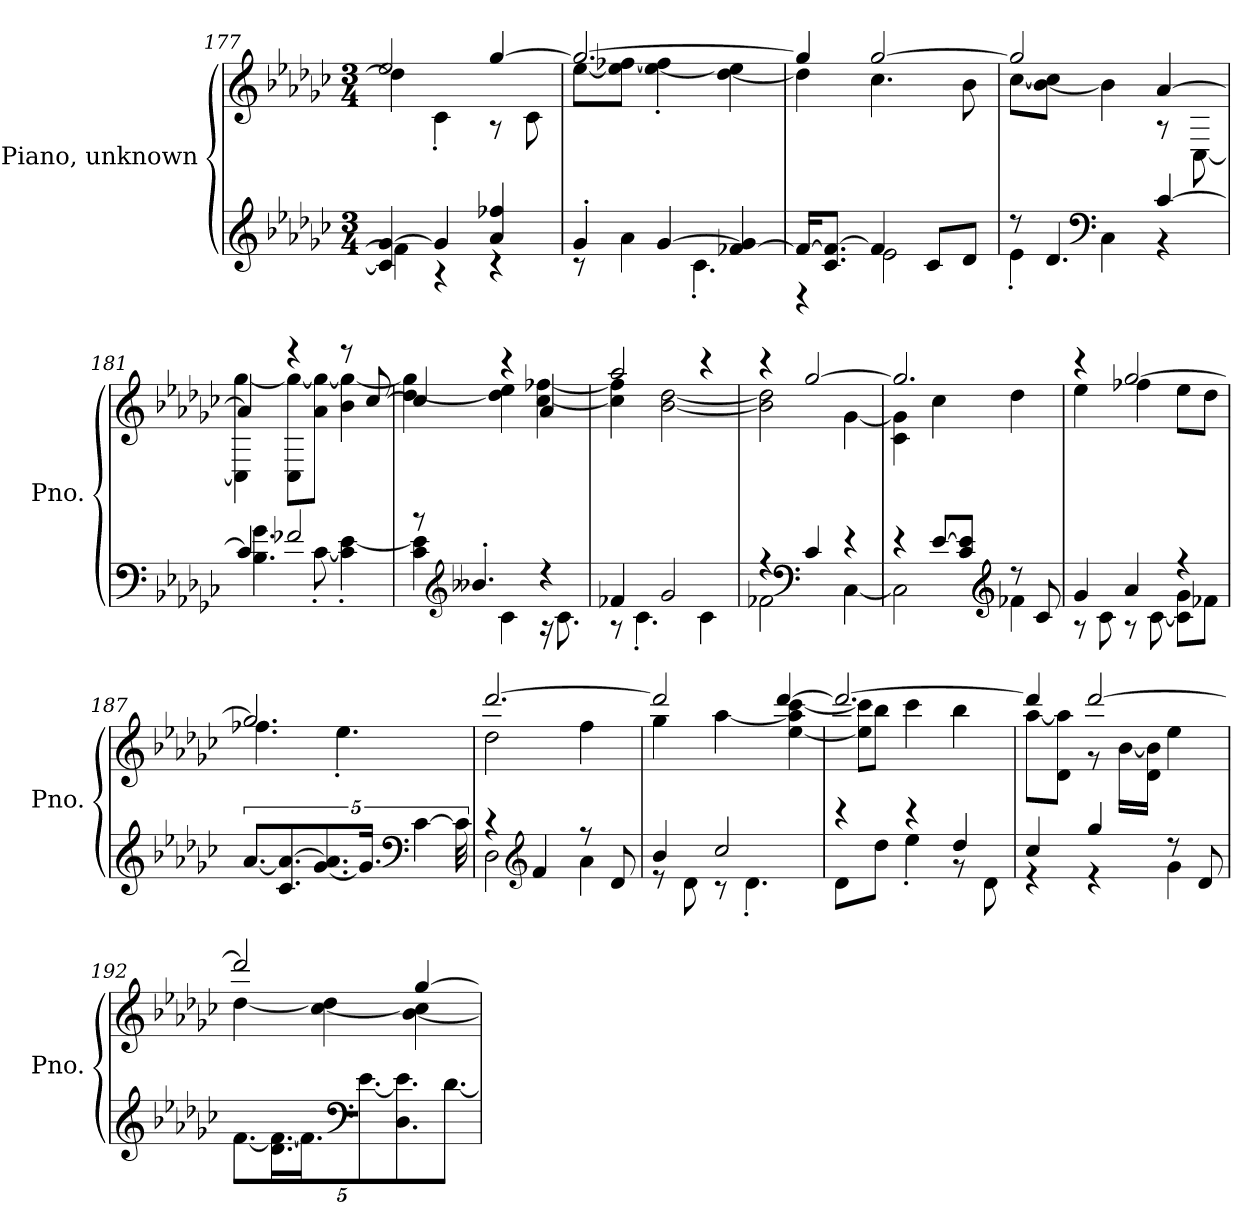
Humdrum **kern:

**kern	**kern
*part1	*part1
*staff2	*staff1
*I"Piano, unknown	*
*I'Pno.	*
*clefG2	*clefG2
*k[b-e-a-d-g-c-]	*k[b-e-a-d-g-c-]
*M3/4	*M3/4
=177	=177
*^	*^
4c-/] [4g-/	4f-\]	2ee-/	4dd-\]
4g-/]	4r	.	4c-'\
4a-/ 4ff-X/	4r	[4gg-/	8r
.	.	.	8c-\
=178	=178	=178	=178
4g-'/	8r	2.gg-/_	[8ee-\L
.	4a-\	.	8ee-\] [8ff-X\J
[4g-/	.	.	[4ee-\' 4ff-\]'
.	4.c-'\	.	.
[4f-X/ 4g-/]	.	.	[4dd-\ 4ee-\]
=179	=179	=179	=179
16f-/KL_	4r	4gg-/]	4dd-\]
8.c-/ 8.f-/_J	.	.	.
4f-/]	2e-\	[2gg-/	4.cc-\
8c-/L	.	.	.
8d-/J	.	.	8b-\
=180	=180	=180	=180
8r	4e-'\	2gg-/]	[8cc-\L
4.d-/	.	.	[8b-\ 8cc-\]J
*clefF4	*	*	*
.	4C-\	.	4b-\]
[4c-/	4r	[4a-/	8r
.	.	.	[8C-\
!!LO:LB:g=z	!!
=181	=181	=181	=181
4c-/]	4.B-\ 4.g-\	4a-/]	4C-\] [4gg-\
2f-X/	.	4r	8C-\ 8gg-\_L
.	[8c-'\	.	8a-\ 8gg-\_J
.	4c-\]' [4e-\'	8r	4b-\ 4gg-\_
.	.	[8cc-/	.
=182	=182	=182	=182
8r	4c-\ 4e-\]	4cc-/]	[4dd-\ 4gg-\]
*clefG2	*	*	*
4.b--X'/	.	.	.
.	4c-\	4r	4dd-\] 4ee-\
4r	16r	4a-/	[4cc-\ [4ff-X\
.	8.c-\	.	.
=183	=183	=183	=183
4f-X/	8r	2aa-/	4cc-\] 4ff-\]
.	4.c-'\	.	.
2g-/	.	.	[2b-\ [2dd-\
.	4c-\	4r	.
=184	=184	=184	=184
4r	2f-X\	4r	2b-\] 2dd-\]
*clefF4	*	*	*
4c-/	.	[2gg-/	.
4r	[4C-\	.	[4g-\
=185	=185	=185	=185
4r	2C-\]	2.gg-/]	4c-\ 4g-\]
[8e-/L	.	.	4cc-\
8c-/ 8e-/]J	.	.	.
*clefG2	*	*	*
8r	4f-X\	.	4dd-\
8c-/	.	.	.
!!LO:PB:g=z	!!
=186	=186	=186	=186
4g-/	8r	4r	4ee-\
.	8c-\	.	.
4a-/	8r	[2gg-/	4ff-X\
.	[8c-\	.	.
4r	8c-\] 8g-\L	.	8ee-\L
.	8f-X\J	.	8dd-\J
*v	*v	*	*
=187	=187	=187
[10.a-/L	2.gg-/]	4.ff-X\
10.c-/ 10.a-/_	.	.
[10.g-/ 10.a-/]	.	.
.	.	4.ee-'\
20.g-/Jk]	.	.
*clefF4	*	*
[5c-\	.	.
40c-\]	.	.
=188	=188	=188
*^	*	*
4r	2D-\	[2.ddd-/	2dd-\
*clefG2	*	*	*
4f/	.	.	.
8r	4a-\	.	4ff\
8d-/	.	.	.
=189	=189	=189	=189
4b-/	8r	2ddd-/]	4gg-\
.	8d-\	.	.
2cc-/	8r	.	[4aa-\
.	4.d-'\	.	.
.	.	[4ddd-/	[4ee-\ 4aa-\] [4ccc-\
=190	=190	=190	=190
4r	8d-\L	2.ddd-/_	8ee-\] 8ccc-\]L
.	8dd-\J	.	8bb-\J
4r	4ee-'\	.	4ccc-\
4dd-/	8r	.	4bb-\
.	8d-\	.	.
!!LO:LB:g=z	!!
=191	=191	=191	=191
4cc-/	4r	4ddd-/]	[8aa-\L
.	.	.	8d-\ 8aa-\]J
4gg-/	4r	[2ddd-/	8r
.	.	.	[16b-\LL
.	.	.	16d-\ 16b-\]JJ
8r	4g-\	.	4ee-\
8d-/	.	.	.
=192	=192	=192	=192
*	*Xbrackettup	*	*
2.r	[10.f\L	2ddd-/]	[4dd-\
.	20.d-\ 20.f\_L	.	.
.	20.f\J]	.	.
.	.	.	[4cc-\ 4dd-\]
*clefF4	*	*	*
.	[10.e-\	.	.
.	10.D-\ 10.e-\]	.	.
.	.	[4gg-/	[4b-\ 4cc-\]
.	[10.d-\J	.	.
*v	*v	*	*
*	*v	*v
=	=
*-	*-
